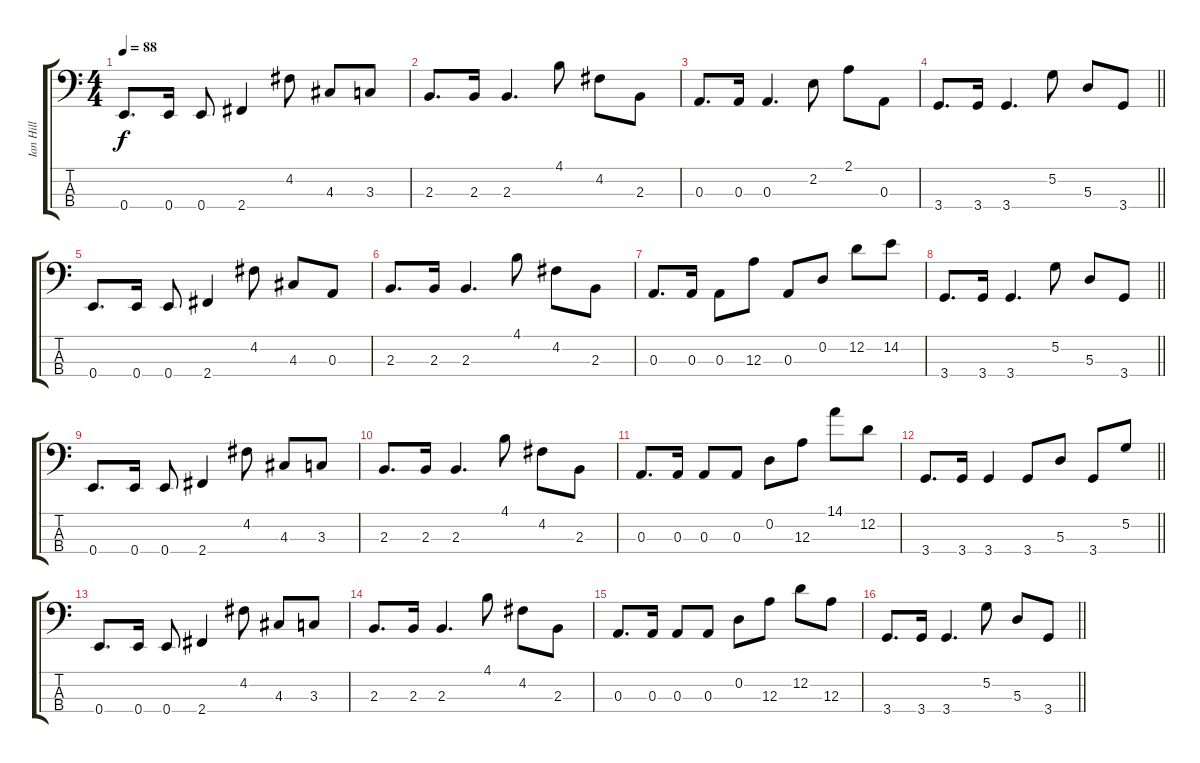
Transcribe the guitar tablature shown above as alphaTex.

\track ("Ian Hill" "Ian Hill") {instrument electricbasspick}
\staff {score tabs}
\tuning (G2 D2 A1 E1) {hide}
\ts (4 4)
\tempo 88
\clef f4
\ks c
0.4.8{d dy f} 0.4.16 0.4.8 2.4.4 4.2.8 4.3.8 3.3.8 |
2.3.8{d} 2.3.16 2.3.4{d} 4.1.8 4.2.8 2.3.8 |
0.3.8{d} 0.3.16 0.3.4{d} 2.2.8 2.1.8 0.3.8 |
\barLineRight lightlight
3.4.8{d} 3.4.16 3.4.4{d} 5.2.8 5.3.8 3.4.8 |
0.4.8{d} 0.4.16 0.4.8 2.4.4 4.2.8 4.3.8 0.3.8 |
2.3.8{d} 2.3.16 2.3.4{d} 4.1.8 4.2.8 2.3.8 |
0.3.8{d} 0.3.16 0.3.8 12.3.8 0.3.8 0.2.8 12.2.8 14.2.8 |
\barLineRight lightlight
3.4.8{d} 3.4.16 3.4.4{d} 5.2.8 5.3.8 3.4.8 |
0.4.8{d} 0.4.16 0.4.8 2.4.4 4.2.8 4.3.8 3.3.8 |
2.3.8{d} 2.3.16 2.3.4{d} 4.1.8 4.2.8 2.3.8 |
0.3.8{d} 0.3.16 0.3.8 0.3.8 0.2.8 12.3.8 14.1.8 12.2.8 |
\barLineRight lightlight
3.4.8{d} 3.4.16 3.4.4 3.4.8 5.3.8 3.4.8 5.2.8 |
0.4.8{d} 0.4.16 0.4.8 2.4.4 4.2.8 4.3.8 3.3.8 |
2.3.8{d} 2.3.16 2.3.4{d} 4.1.8 4.2.8 2.3.8 |
0.3.8{d} 0.3.16 0.3.8 0.3.8 0.2.8 12.3.8 12.2.8 12.3.8 |
\barLineRight lightlight
3.4.8{d} 3.4.16 3.4.4{d} 5.2.8 5.3.8 3.4.8
